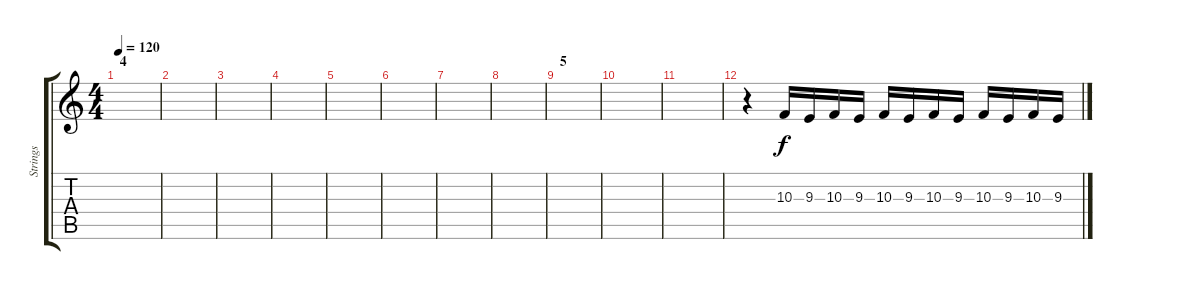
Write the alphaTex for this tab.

\track ("Strings" "Strings") {instrument stringensemble1}
\staff {score tabs}
\tuning (E4 B3 G3 D3 A2 E2) {hide}
\ts (4 4)
\section ("" "4")
\tempo 120
\clef g2
\ks c
|
|
|
|
|
|
|
|
\section ("" "5")
|
|
|
r.4{volume 0} 10.3.16{dy f volume 9} 9.3.16 10.3.16 9.3.16 10.3.16 9.3.16 10.3.16 9.3.16 10.3.16 9.3.16 10.3.16 9.3.16
